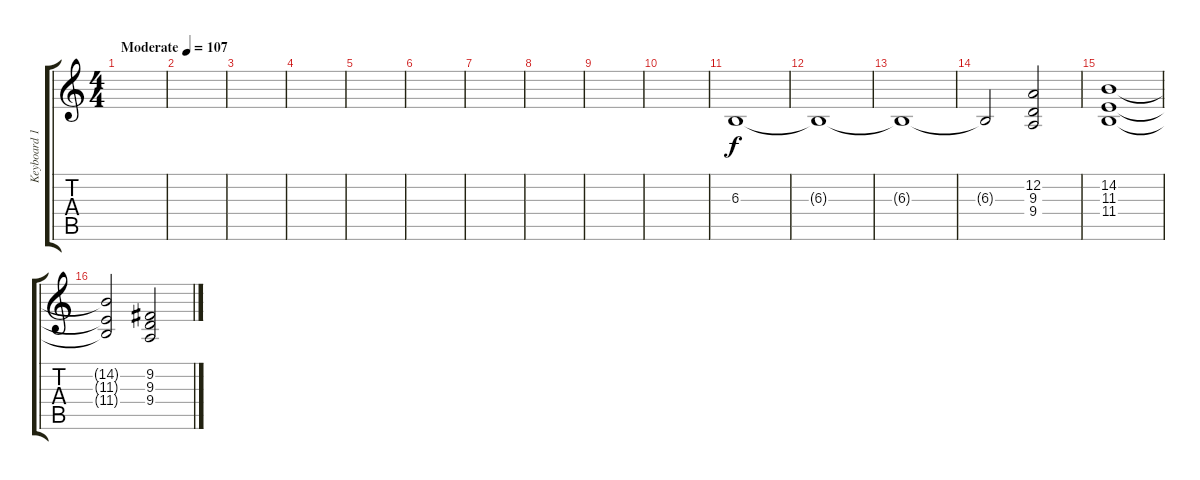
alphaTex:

\track ("Keyboard 1" "Keyboard 1") {instrument stringensemble1}
\staff {score tabs}
\tuning (D4 A3 F3 C3 G2 C2) {hide}
\ts (4 4)
\tempo (107 "Moderate")
\clef g2
\ks c
|
|
|
|
|
|
|
|
|
|
6.3.1 |
6.3{t}.1 |
6.3{t}.1 |
6.3{t}.2 (12.2 9.3 9.4).2 |
(14.2 11.3 11.4).1 |
(14.2{t} 11.3{t} 11.4{t}).2 (9.2 9.3 9.4).2
